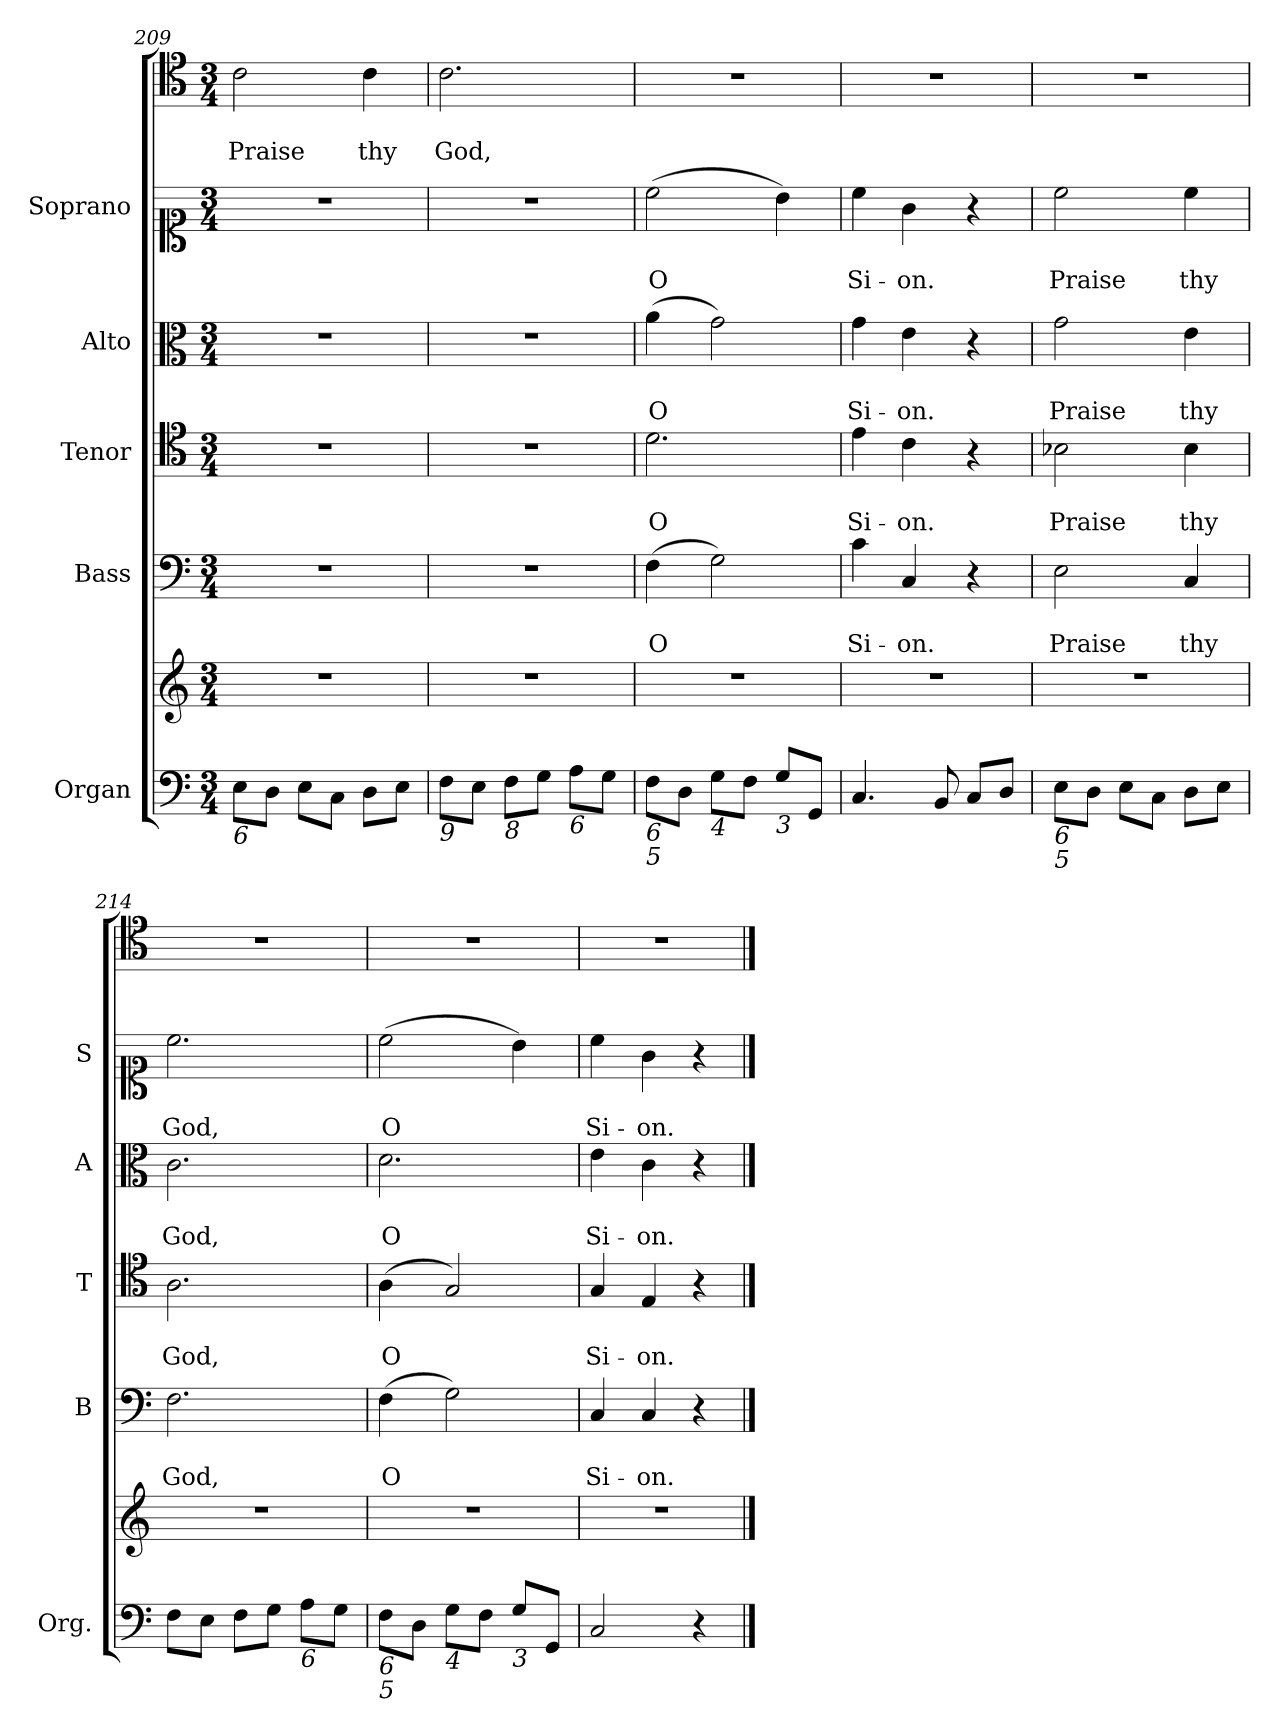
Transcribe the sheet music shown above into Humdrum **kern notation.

**kern	**kern	**kern	**text	**text	**kern	**text	**text	**kern	**text	**text	**kern	**text	**text	**kern	**text	**text
*part6	*part6	*part5	*part5	*part5	*part4	*part4	*part4	*part3	*part3	*part3	*part2	*part2	*part2	*part1	*part1	*part1
*staff7	*staff6	*staff5	*staff5	*staff5	*staff4	*staff4	*staff4	*staff3	*staff3	*staff3	*staff2	*staff2	*staff2	*staff1	*staff1	*staff1
*I"Organ	*	*I"Bass	*	*	*I"Tenor	*	*	*I"Alto	*	*	*I"Soprano	*	*	*	*	*
*I'Org.	*	*I'B	*	*	*I'T	*	*	*I'A	*	*	*I'S	*	*	*	*	*
*clefF4	*clefG2	*clefF4	*	*	*clefC4	*	*	*clefC3	*	*	*clefC1	*	*	*clefC4	*	*
*k[]	*k[]	*k[]	*	*	*k[]	*	*	*k[]	*	*	*k[]	*	*	*k[]	*	*
*C:	*C:	*C:	*	*	*C:	*	*	*C:	*	*	*C:	*	*	*C:	*	*
*M3/4	*M3/4	*M3/4	*	*	*M3/4	*	*	*M3/4	*	*	*M3/4	*	*	*M3/4	*	*
=209	=209	=209	=209	=209	=209	=209	=209	=209	=209	=209	=209	=209	=209	=209	=209	=209
!LO:TX:b:i:t=6	!	!	!	!	!	!	!	!	!	!	!	!	!	!	!	!
!	!	!	!	!	!	!	!	!	!	!	!	!	!	!	!	!LO:LY:b
8E\L	2.r	2.r	.	.	2.r	.	.	2.r	.	.	2.r	.	.	2c\	.	Praise
8D\J	.	.	.	.	.	.	.	.	.	.	.	.	.	.	.	.
8E\L	.	.	.	.	.	.	.	.	.	.	.	.	.	.	.	.
8C\J	.	.	.	.	.	.	.	.	.	.	.	.	.	.	.	.
!	!	!	!	!	!	!	!	!	!	!	!	!	!	!	!	!LO:LY:b
8D\L	.	.	.	.	.	.	.	.	.	.	.	.	.	4c\	.	thy
8E\J	.	.	.	.	.	.	.	.	.	.	.	.	.	.	.	.
!!LO:LB:g=z
=210	=210	=210	=210	=210	=210	=210	=210	=210	=210	=210	=210	=210	=210	=210	=210	=210
!LO:TX:b:i:t=9	!	!	!	!	!	!	!	!	!	!	!	!	!	!	!	!
!	!	!	!	!	!	!	!	!	!	!	!	!	!	!	!	!LO:LY:b
8F\L	2.r	2.r	.	.	2.r	.	.	2.r	.	.	2.r	.	.	2.c\	.	God,
8E\J	.	.	.	.	.	.	.	.	.	.	.	.	.	.	.	.
!LO:TX:b:i:t=8	!	!	!	!	!	!	!	!	!	!	!	!	!	!	!	!
8F\L	.	.	.	.	.	.	.	.	.	.	.	.	.	.	.	.
8G\J	.	.	.	.	.	.	.	.	.	.	.	.	.	.	.	.
!LO:TX:b:i:t=6	!	!	!	!	!	!	!	!	!	!	!	!	!	!	!	!
8A\L	.	.	.	.	.	.	.	.	.	.	.	.	.	.	.	.
8G\J	.	.	.	.	.	.	.	.	.	.	.	.	.	.	.	.
=211	=211	=211	=211	=211	=211	=211	=211	=211	=211	=211	=211	=211	=211	=211	=211	=211
!LO:TX:b:i:t=6	!	!	!	!	!	!	!	!	!	!	!	!	!	!	!	!
!LO:TX:b:i:t=5	!	!	!	!	!	!	!	!	!	!	!	!	!	!	!	!
!	!	!	!	!LO:LY:b	!	!	!LO:LY:b	!	!	!LO:LY:b	!	!	!LO:LY:b	!	!	!
8F\L	2.r	(>4F\	.	O	2.d\	.	O	(>4a\	.	O	(>2cc\	.	O	2.r	.	.
8D\J	.	.	.	.	.	.	.	.	.	.	.	.	.	.	.	.
!LO:TX:b:i:t=4	!	!	!	!	!	!	!	!	!	!	!	!	!	!	!	!
8G\L	.	2G\)	.	.	.	.	.	2g\)	.	.	.	.	.	.	.	.
8F\J	.	.	.	.	.	.	.	.	.	.	.	.	.	.	.	.
!LO:TX:b:i:t=3	!	!	!	!	!	!	!	!	!	!	!	!	!	!	!	!
8G/L	.	.	.	.	.	.	.	.	.	.	4b\)	.	.	.	.	.
8GG/J	.	.	.	.	.	.	.	.	.	.	.	.	.	.	.	.
=212	=212	=212	=212	=212	=212	=212	=212	=212	=212	=212	=212	=212	=212	=212	=212	=212
!	!	!	!	!LO:LY:b	!	!	!LO:LY:b	!	!	!LO:LY:b	!	!	!LO:LY:b	!	!	!
4.C/	2.r	4c\	.	Si-	4e\	.	Si-	4g\	.	Si-	4cc\	.	Si-	2.r	.	.
!	!	!	!	!LO:LY:b	!	!	!LO:LY:b	!	!	!LO:LY:b	!	!	!LO:LY:b	!	!	!
.	.	4C/	.	-on.	4c\	.	-on.	4e\	.	-on.	4g\	.	-on.	.	.	.
8BB/	.	.	.	.	.	.	.	.	.	.	.	.	.	.	.	.
8C/L	.	4r	.	.	4r	.	.	4r	.	.	4r	.	.	.	.	.
8D/J	.	.	.	.	.	.	.	.	.	.	.	.	.	.	.	.
=213	=213	=213	=213	=213	=213	=213	=213	=213	=213	=213	=213	=213	=213	=213	=213	=213
!LO:TX:b:i:t=6	!	!	!	!	!	!	!	!	!	!	!	!	!	!	!	!
!LO:TX:b:i:t=5	!	!	!	!	!	!	!	!	!	!	!	!	!	!	!	!
!	!	!	!	!LO:LY:b	!	!	!LO:LY:b	!	!	!LO:LY:b	!	!	!LO:LY:b	!	!	!
8E\L	2.r	2E\	.	Praise	2B-X\	.	Praise	2g\	.	Praise	2cc\	.	Praise	2.r	.	.
8D\J	.	.	.	.	.	.	.	.	.	.	.	.	.	.	.	.
8E\L	.	.	.	.	.	.	.	.	.	.	.	.	.	.	.	.
8C\J	.	.	.	.	.	.	.	.	.	.	.	.	.	.	.	.
!	!	!	!	!LO:LY:b	!	!	!LO:LY:b	!	!	!LO:LY:b	!	!	!LO:LY:b	!	!	!
8D\L	.	4C/	.	thy	4B-\	.	thy	4e\	.	thy	4cc\	.	thy	.	.	.
8E\J	.	.	.	.	.	.	.	.	.	.	.	.	.	.	.	.
=214	=214	=214	=214	=214	=214	=214	=214	=214	=214	=214	=214	=214	=214	=214	=214	=214
!	!	!	!	!LO:LY:b	!	!	!LO:LY:b	!	!	!LO:LY:b	!	!	!LO:LY:b	!	!	!
8F\L	2.r	2.F\	.	God,	2.A\	.	God,	2.c\	.	God,	2.cc\	.	God,	2.r	.	.
8E\J	.	.	.	.	.	.	.	.	.	.	.	.	.	.	.	.
8F\L	.	.	.	.	.	.	.	.	.	.	.	.	.	.	.	.
8G\J	.	.	.	.	.	.	.	.	.	.	.	.	.	.	.	.
!LO:TX:b:i:t=6	!	!	!	!	!	!	!	!	!	!	!	!	!	!	!	!
8A\L	.	.	.	.	.	.	.	.	.	.	.	.	.	.	.	.
8G\J	.	.	.	.	.	.	.	.	.	.	.	.	.	.	.	.
=215	=215	=215	=215	=215	=215	=215	=215	=215	=215	=215	=215	=215	=215	=215	=215	=215
!LO:TX:b:i:t=6	!	!	!	!	!	!	!	!	!	!	!	!	!	!	!	!
!LO:TX:b:i:t=5	!	!	!	!	!	!	!	!	!	!	!	!	!	!	!	!
!	!	!	!	!LO:LY:b	!	!	!LO:LY:b	!	!	!LO:LY:b	!	!	!LO:LY:b	!	!	!
8F\L	2.r	(>4F\	.	O	(>4A\	.	O	2.d\	.	O	(>2cc\	.	O	2.r	.	.
8D\J	.	.	.	.	.	.	.	.	.	.	.	.	.	.	.	.
!LO:TX:b:i:t=4	!	!	!	!	!	!	!	!	!	!	!	!	!	!	!	!
8G\L	.	2G\)	.	.	2G/)	.	.	.	.	.	.	.	.	.	.	.
8F\J	.	.	.	.	.	.	.	.	.	.	.	.	.	.	.	.
!LO:TX:b:i:t=3	!	!	!	!	!	!	!	!	!	!	!	!	!	!	!	!
8G/L	.	.	.	.	.	.	.	.	.	.	4b\)	.	.	.	.	.
8GG/J	.	.	.	.	.	.	.	.	.	.	.	.	.	.	.	.
=216	=216	=216	=216	=216	=216	=216	=216	=216	=216	=216	=216	=216	=216	=216	=216	=216
!	!	!	!	!LO:LY:b	!	!	!LO:LY:b	!	!	!LO:LY:b	!	!	!LO:LY:b	!	!	!
2C/	2.r	4C/	.	Si-	4G/	.	Si-	4e\	.	Si-	4cc\	.	Si-	2.r	.	.
!	!	!	!	!LO:LY:b	!	!	!LO:LY:b	!	!	!LO:LY:b	!	!	!LO:LY:b	!	!	!
.	.	4C/	.	-on.	4E/	.	-on.	4c\	.	-on.	4g\	.	-on.	.	.	.
4r	.	4r	.	.	4r	.	.	4r	.	.	4r	.	.	.	.	.
==	==	==	==	==	==	==	==	==	==	==	==	==	==	==	==	==
*-	*-	*-	*-	*-	*-	*-	*-	*-	*-	*-	*-	*-	*-	*-	*-	*-
